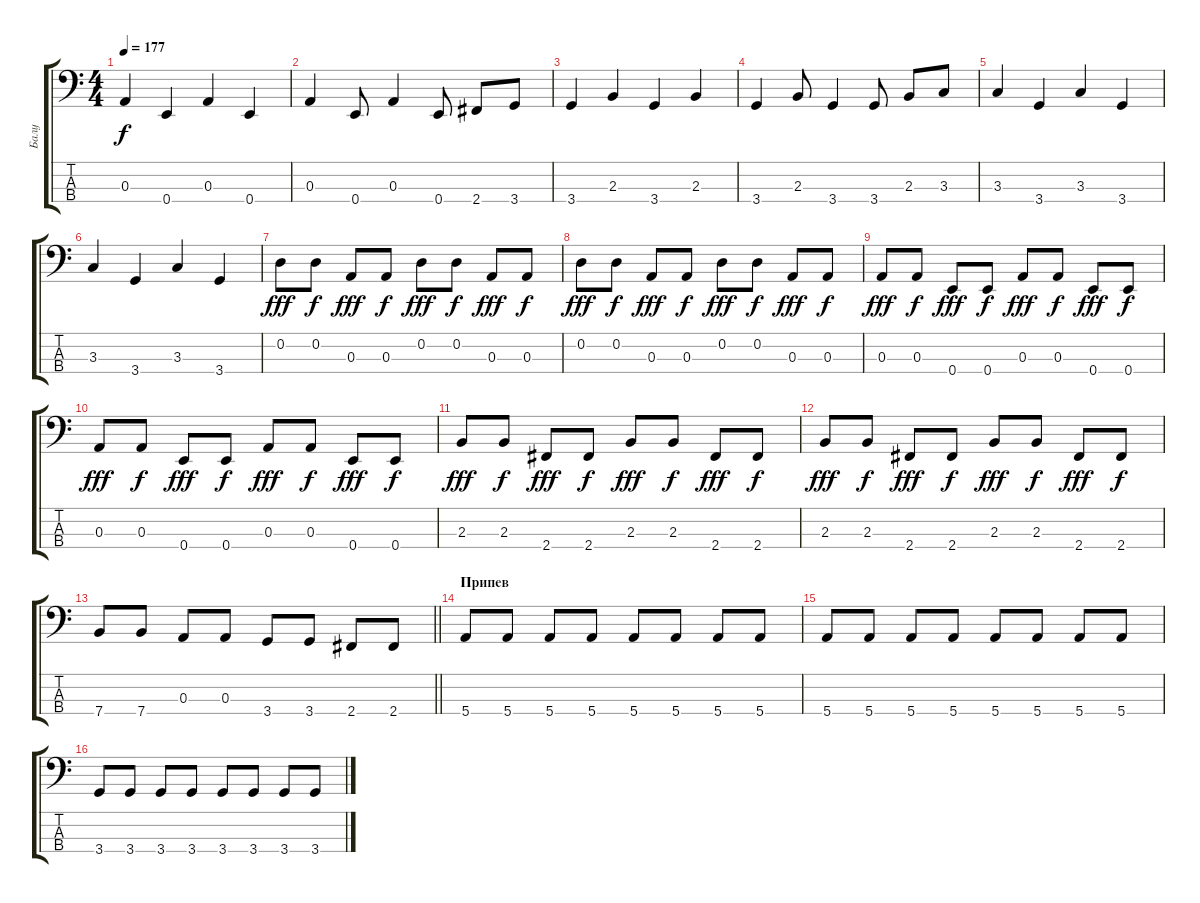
\track ("Балу" "Балу") {instrument electricbassfinger}
\staff {score tabs}
\tuning (G2 D2 A1 E1) {hide}
\ts (4 4)
\tempo 177
\clef f4
\ks c
0.3.4{dy f} 0.4.4 0.3.4 0.4.4 |
0.3.4 0.4.8 0.3.4 0.4.8 2.4.8 3.4.8 |
3.4.4 2.3.4 3.4.4 2.3.4 |
3.4.4 2.3.8 3.4.4 3.4.8 2.3.8 3.3.8 |
3.3.4 3.4.4 3.3.4 3.4.4 |
3.3.4 3.4.4 3.3.4 3.4.4 |
0.2.8{dy fff} 0.2.8{dy f} 0.3.8{dy fff} 0.3.8{dy f} 0.2.8{dy fff} 0.2.8{dy f} 0.3.8{dy fff} 0.3.8{dy f} |
0.2.8{dy fff} 0.2.8{dy f} 0.3.8{dy fff} 0.3.8{dy f} 0.2.8{dy fff} 0.2.8{dy f} 0.3.8{dy fff} 0.3.8{dy f} |
0.3.8{dy fff} 0.3.8{dy f} 0.4.8{dy fff} 0.4.8{dy f} 0.3.8{dy fff} 0.3.8{dy f} 0.4.8{dy fff} 0.4.8{dy f} |
0.3.8{dy fff} 0.3.8{dy f} 0.4.8{dy fff} 0.4.8{dy f} 0.3.8{dy fff} 0.3.8{dy f} 0.4.8{dy fff} 0.4.8{dy f} |
2.3.8{dy fff} 2.3.8{dy f} 2.4.8{dy fff} 2.4.8{dy f} 2.3.8{dy fff} 2.3.8{dy f} 2.4.8{dy fff} 2.4.8{dy f} |
2.3.8{dy fff} 2.3.8{dy f} 2.4.8{dy fff} 2.4.8{dy f} 2.3.8{dy fff} 2.3.8{dy f} 2.4.8{dy fff} 2.4.8{dy f} |
\barLineRight lightlight
7.4.8 7.4.8 0.3.8 0.3.8 3.4.8 3.4.8 2.4.8 2.4.8 |
\section ("" "Припев")
5.4.8 5.4.8 5.4.8 5.4.8 5.4.8 5.4.8 5.4.8 5.4.8 |
5.4.8 5.4.8 5.4.8 5.4.8 5.4.8 5.4.8 5.4.8 5.4.8 |
3.4.8 3.4.8 3.4.8 3.4.8 3.4.8 3.4.8 3.4.8 3.4.8
